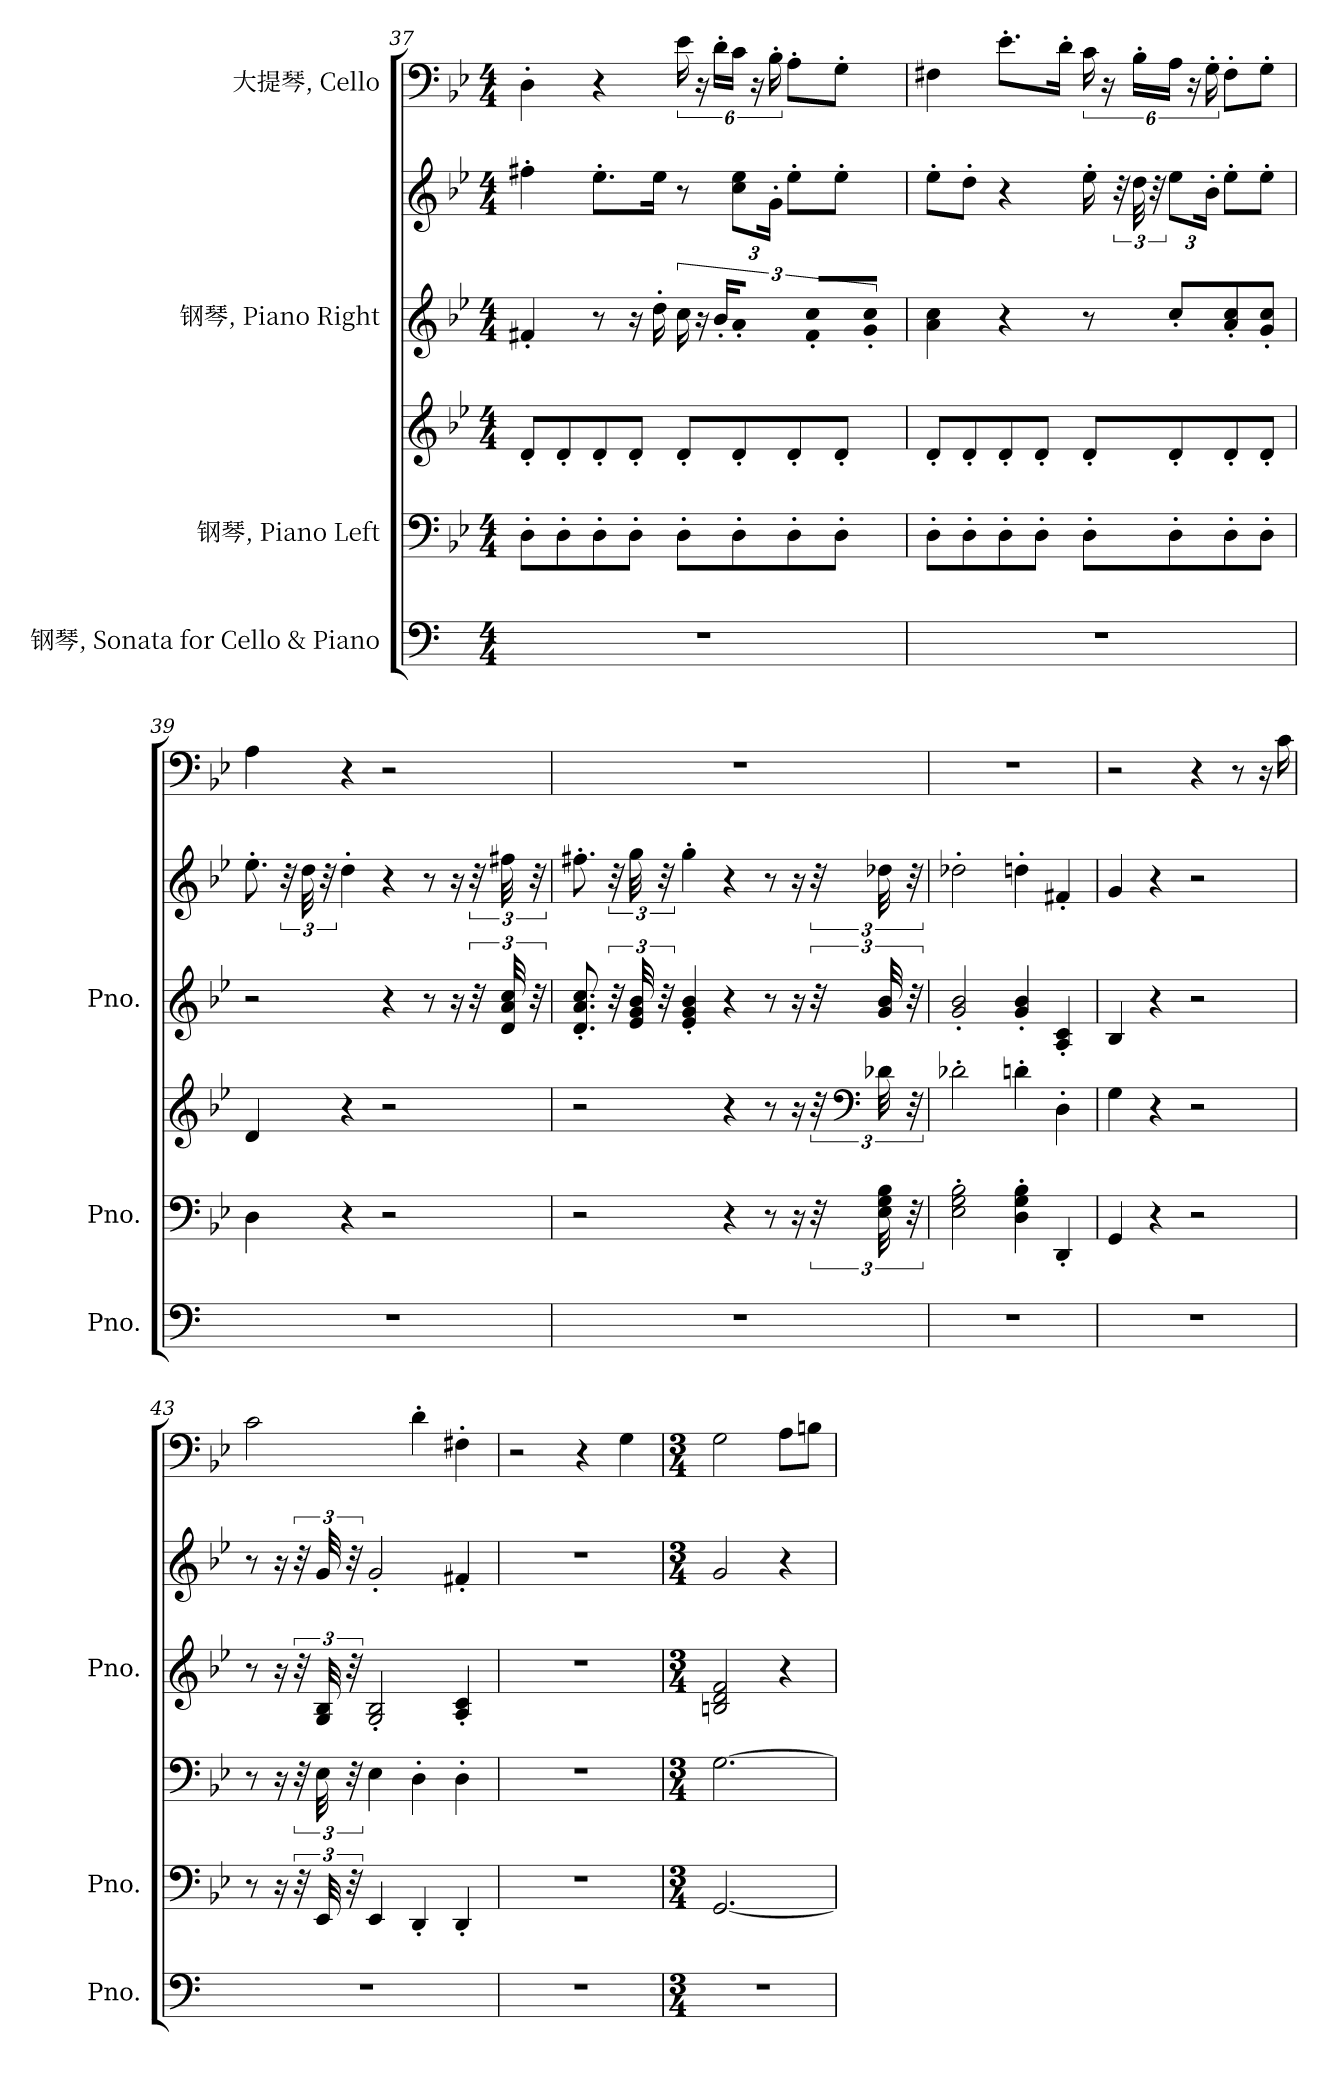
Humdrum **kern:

**kern	**kern	**kern	**kern	**kern	**kern
*part4	*part3	*part3	*part2	*part2	*part1
*staff6	*staff5	*staff4	*staff3	*staff2	*staff1
*I"钢琴, Sonata for Cello &amp; Piano	*I"钢琴, Piano Left	*	*I"钢琴, Piano Right	*	*I"大提琴, Cello
*I'Pno.	*I'Pno.	*	*I'Pno.	*	*
!!LO:LB:g=z
*clefF4	*clefF4	*clefG2	*clefG2	*clefG2	*clefF4
*k[]	*k[b-e-]	*k[b-e-]	*k[b-e-]	*k[b-e-]	*k[b-e-]
*M4/4	*M4/4	*M4/4	*M4/4	*M4/4	*M4/4
=37	=37	=37	=37	=37	=37
1r	8D'\L	8d'/L	4f#X'/	4ff#X'\	4D'\
.	8D'\	8d'/	.	.	.
.	8D'\	8d'/	8r	8.ee-'\L	4r
.	8D'\J	8d'/J	16r	.	.
.	.	.	16dd'\	16ee-\Jk	.
.	8D'\L	8d'/L	24cc\	8r	24e-\
.	.	.	24r	.	24r
.	.	.	24b-'/KL	.	24d'\LL
*	*	*	*	*Xbrackettup	*
.	8D'\	8d'/	8a'/J	12cc\ 12ee-\L	24c\JJ
.	.	.	.	.	24r
.	.	.	.	24g'\Jk	24B-'\
.	8D'\	8d'/	8f#/' 8cc/'L	8ee-'\L	8A'\L
.	8D'\J	8d'/J	8g/' 8cc/'J	8ee-'\J	8G'\J
=38	=38	=38	=38	=38	=38
1r	8D'\L	8d'/L	4a\ 4cc\	8ee-'\L	4F#X\
.	8D'\	8d'/	.	8dd'\J	.
.	8D'\	8d'/	4r	4r	8.e-'\L
.	8D'\J	8d'/J	.	.	.
.	.	.	.	.	16d'\Jk
.	8D'\L	8d'/L	8r	16ee-'\	24c\
.	.	.	.	.	24r
*	*	*	*	*brackettup	*
.	.	.	.	48r	.
.	.	.	.	48dd\	24B-'\LL
.	.	.	.	48r	.
*	*	*	*	*Xbrackettup	*
.	8D'\	8d'/	8cc'/L	12ee-\L	24A\JJ
.	.	.	.	.	24r
.	.	.	.	24b-'\Jk	24G'\
.	8D'\	8d'/	8a/' 8cc/'	8ee-'\L	8F#'\L
.	8D'\J	8d'/J	8g/' 8cc/'J	8ee-'\J	8G'\J
=39	=39	=39	=39	=39	=39
1r	4D\	4d/	2r	8.ee-'\	4A\
*	*	*	*	*brackettup	*
.	.	.	.	48r	.
.	.	.	.	48dd\	.
.	.	.	.	48r	.
.	4r	4r	.	4dd'\	4r
.	2r	2r	4r	4r	2r
.	.	.	8r	8r	.
.	.	.	16r	16r	.
.	.	.	48r	48r	.
.	.	.	48d/ 48a/ 48cc/	48ff#X\	.
.	.	.	48r	48r	.
!!LO:PB:g=z
=40	=40	=40	=40	=40	=40
1r	2r	2r	8.d/' 8.a/' 8.cc/'	8.ff#X'\	1r
.	.	.	48r	48r	.
.	.	.	48e-/ 48g/ 48b-/	48gg\	.
.	.	.	48r	48r	.
.	.	.	4e-/' 4g/' 4b-/'	4gg'\	.
.	4r	4r	4r	4r	.
.	8r	8r	8r	8r	.
.	16r	16r	16r	16r	.
.	48r	48r	48r	48r	.
*	*	*clefF4	*	*	*
.	48E-\ 48G\ 48B-\	48d-X\	48g/ 48b-/	48dd-X\	.
.	48r	48r	48r	48r	.
=41	=41	=41	=41	=41	=41
1r	2E-\' 2G\' 2B-\'	2d-X'\	2g/' 2b-/'	2dd-X'\	1r
.	4D\' 4G\' 4B-\'	4dn'\	4g/' 4b-/'	4ddn'\	.
.	4DD'/	4D'\	4A/' 4c/'	4f#X'/	.
=42	=42	=42	=42	=42	=42
1r	4GG/	4G\	4B-/	4g/	2r
.	4r	4r	4r	4r	.
.	2r	2r	2r	2r	4r
.	.	.	.	.	8r
.	.	.	.	.	16r
.	.	.	.	.	16c\
=43	=43	=43	=43	=43	=43
1r	8r	8r	8r	8r	2c\
.	16r	16r	16r	16r	.
.	48r	48r	48r	48r	.
.	48EE-/	48E-\	48G/ 48B-/	48g/	.
.	48r	48r	48r	48r	.
.	4EE-/	4E-\	2G/' 2B-/'	2g'/	.
.	4DD'/	4D'\	.	.	4d'\
.	4DD'/	4D'\	4A/' 4c/'	4f#X'/	4F#X'\
!!LO:LB:g=z
=44	=44	=44	=44	=44	=44
1r	1r	1r	1r	1r	2r
.	.	.	.	.	4r
.	.	.	.	.	4G\
=45	=45	=45	=45	=45	=45
*M3/4	*M3/4	*M3/4	*M3/4	*M3/4	*M3/4
*	*	*	*	*	*MM228
2.r	[2.GG/	[2.G\	2Bn/ 2d/ 2f/	2g/	2G\
.	.	.	4r	4r	8A\L
.	.	.	.	.	8Bn\J
=	=	=	=	=	=
*-	*-	*-	*-	*-	*-
